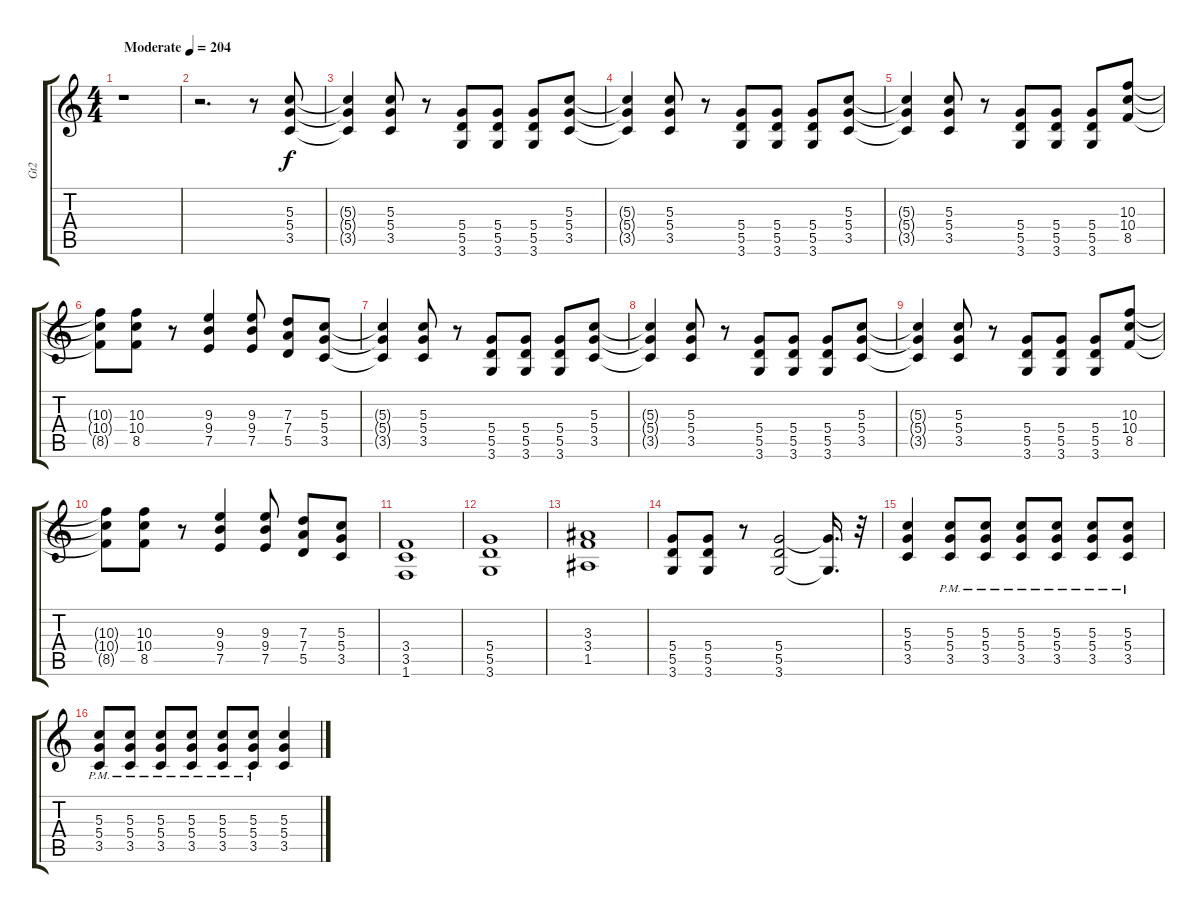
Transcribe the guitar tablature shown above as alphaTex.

\track ("Gt2" "Gt2") {instrument overdrivenguitar}
\staff {score tabs}
\tuning (E4 B3 G3 D3 A2 E2) {hide}
\ts (4 4)
\tempo (204 "Moderate")
\clef g2
\ks c
r.1{dy f instrument overdrivenguitar} |
r.2{d} r.8 (5.3 5.4 3.5).8 |
(5.3{t} 5.4{t} 3.5{t}).4 (5.3 5.4 3.5).8 r.8 (5.4 5.5 3.6).8 (5.4 5.5 3.6).8 (5.4 5.5 3.6).8 (5.3 5.4 3.5).8 |
(5.3{t} 5.4{t} 3.5{t}).4 (5.3 5.4 3.5).8 r.8 (5.4 5.5 3.6).8 (5.4 5.5 3.6).8 (5.4 5.5 3.6).8 (5.3 5.4 3.5).8 |
(5.3{t} 5.4{t} 3.5{t}).4 (5.3 5.4 3.5).8 r.8 (5.4 5.5 3.6).8 (5.4 5.5 3.6).8 (5.4 5.5 3.6).8 (10.3 10.4 8.5).8 |
(10.3{t} 10.4{t} 8.5{t}).8 (10.3 10.4 8.5).8 r.8 (9.3 9.4 7.5).4 (9.3 9.4 7.5).8 (7.3 7.4 5.5).8 (5.3 5.4 3.5).8 |
(5.3{t} 5.4{t} 3.5{t}).4 (5.3 5.4 3.5).8 r.8 (5.4 5.5 3.6).8 (5.4 5.5 3.6).8 (5.4 5.5 3.6).8 (5.3 5.4 3.5).8 |
(5.3{t} 5.4{t} 3.5{t}).4 (5.3 5.4 3.5).8 r.8 (5.4 5.5 3.6).8 (5.4 5.5 3.6).8 (5.4 5.5 3.6).8 (5.3 5.4 3.5).8 |
(5.3{t} 5.4{t} 3.5{t}).4 (5.3 5.4 3.5).8 r.8 (5.4 5.5 3.6).8 (5.4 5.5 3.6).8 (5.4 5.5 3.6).8 (10.3 10.4 8.5).8 |
(10.3{t} 10.4{t} 8.5{t}).8 (10.3 10.4 8.5).8 r.8 (9.3 9.4 7.5).4 (9.3 9.4 7.5).8 (7.3 7.4 5.5).8 (5.3 5.4 3.5).8 |
(3.4 3.5 1.6).1 |
(5.4 5.5 3.6).1 |
(3.3 3.4 1.5).1 |
(5.4 5.5 3.6).8 (5.4 5.5 3.6).8 r.8 (5.4 5.5 3.6).2 (5.4{t} 3.6{t}).16{d} r.32 |
(5.3 5.4 3.5).4 (5.3{pm} 5.4{pm} 3.5{pm}).8 (5.3{pm} 5.4{pm} 3.5{pm}).8 (5.3{pm} 5.4{pm} 3.5{pm}).8 (5.3{pm} 5.4{pm} 3.5{pm}).8 (5.3{pm} 5.4{pm} 3.5{pm}).8 (5.3{pm} 5.4{pm} 3.5{pm}).8 |
(5.3{pm} 5.4{pm} 3.5{pm}).8 (5.3{pm} 5.4{pm} 3.5{pm}).8 (5.3{pm} 5.4{pm} 3.5{pm}).8 (5.3{pm} 5.4{pm} 3.5{pm}).8 (5.3{pm} 5.4{pm} 3.5{pm}).8 (5.3{pm} 5.4{pm} 3.5{pm}).8 (5.3 5.4 3.5).4
